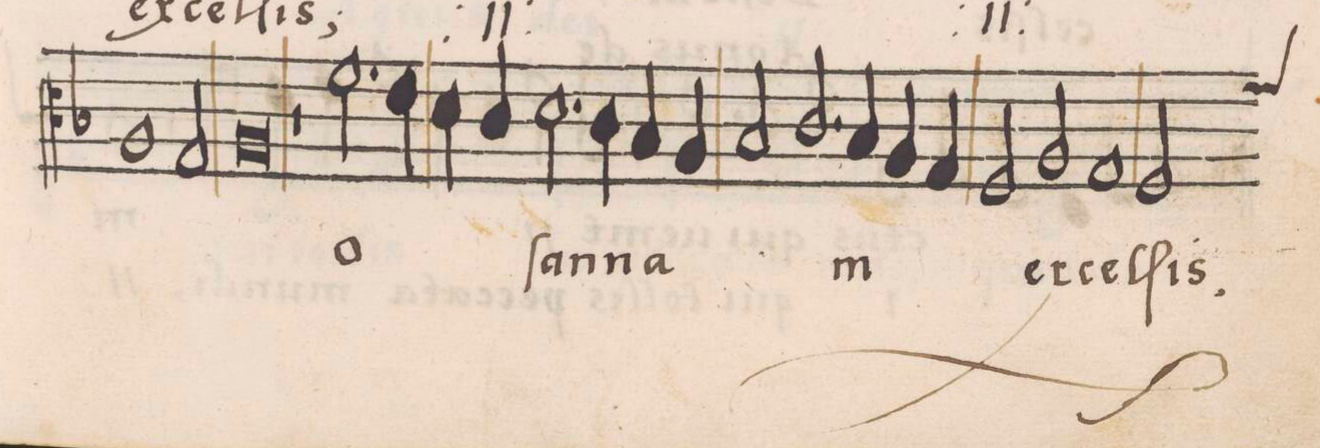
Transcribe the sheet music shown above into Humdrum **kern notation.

**kern	**text	**text
*I"ALTVS	*	*
*clefC3	*	*
*k[b-]	*	*
*met(C|)	*	*
*M2/1	*	*
1A	.	.
2G/	.	.
=71	=71	=71
0A	-ſis	.
*	*Xij	*
=72-	=72-	=72-
1r	.	.
2.f\	o-	.
4e\	.	.
=73	=73	=73
4d\	.	.
4c/	.	.
2.d\	-ſan-	.
4c\	-na	.
4B-/	.	.
4A/	.	.
=74	=74	=74
2B-/	.	.
2.c/	in	.
4B-/	.	.
4A/	.	.
4G/	.	.
=75	=75	=75
2F/	.	.
2A/	ex-	.
1G	-cel-	.
=76-	=76-	=76-
2F/	-ſis,	.
*custos:f	*	*
*-	*-	*-
